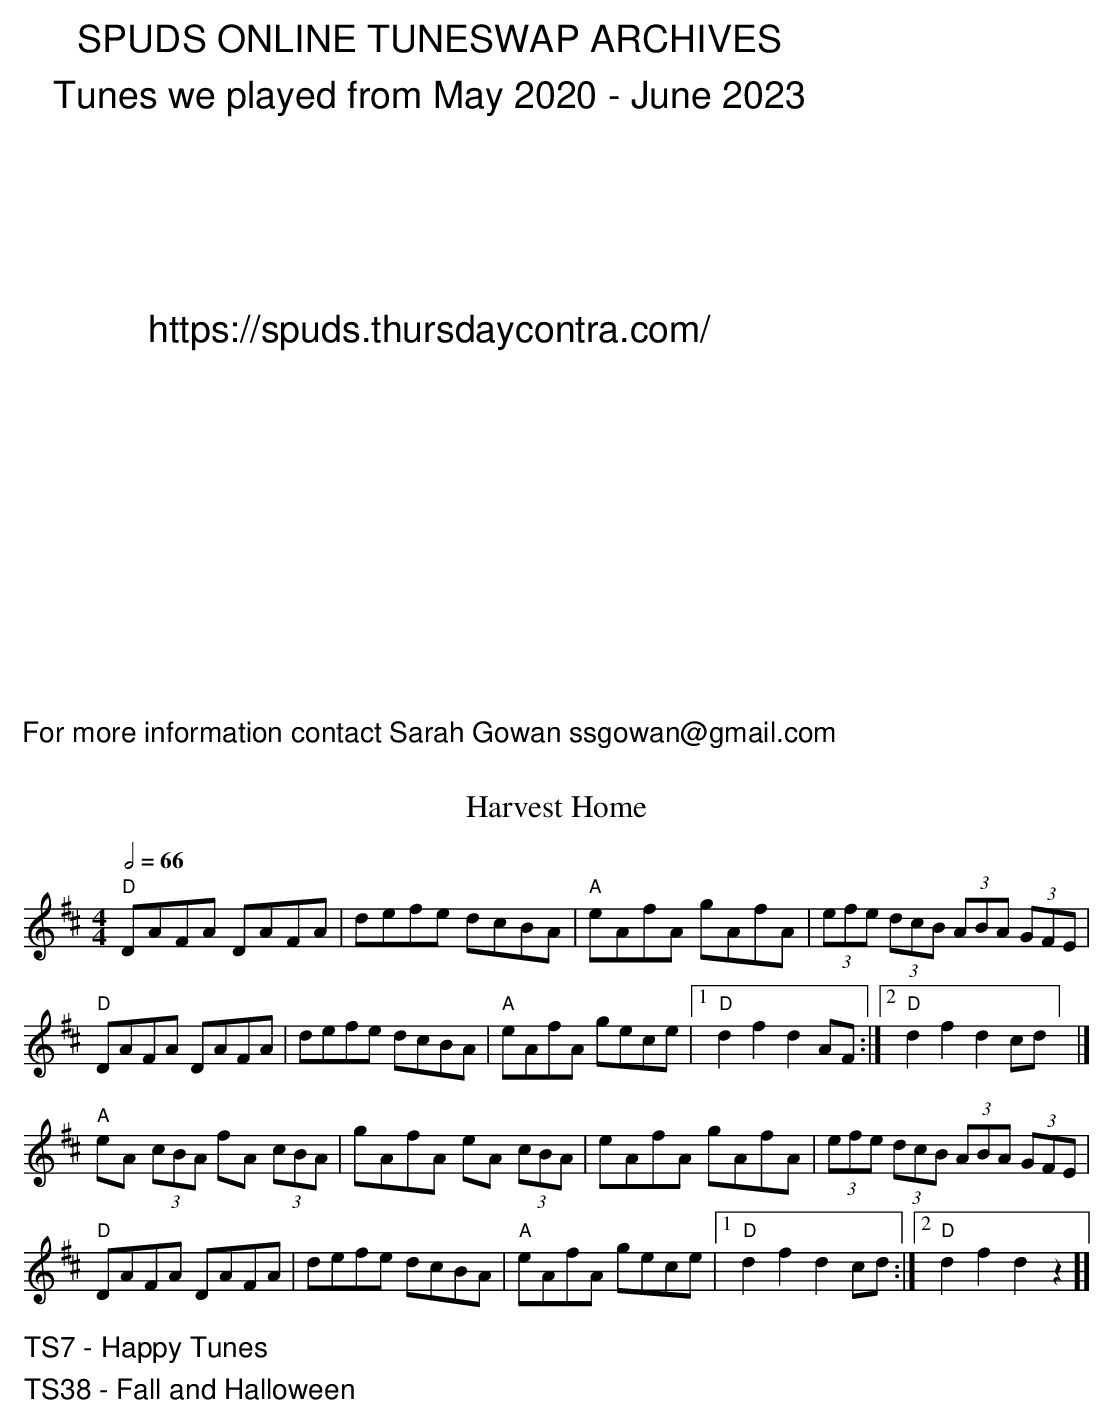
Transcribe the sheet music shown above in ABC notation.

X:1
T:Harvest Home
M:4/4
K:D
L:1/8
Q:1/2=66
"D" DAFA DAFA | defe dcBA | "A" eAfA gAfA | (3efe (3dcB (3ABA (3GFE |
"D" DAFA DAFA | defe dcBA | "A" eAfA gece | [1 "D" d2 f2 d2 AF :| [2 "D" d2 f2 d2 cd] |]
"A" eA (3cBA fA (3cBA | gAfA eA (3cBA | eAfA gAfA | (3efe (3dcB (3ABA (3GFE |
"D" DAFA DAFA | defe dcBA | "A" eAfA gece | [1 "D" d2 f2 d2 cd :| [2 "D" d2 f2 d2 z2]]
